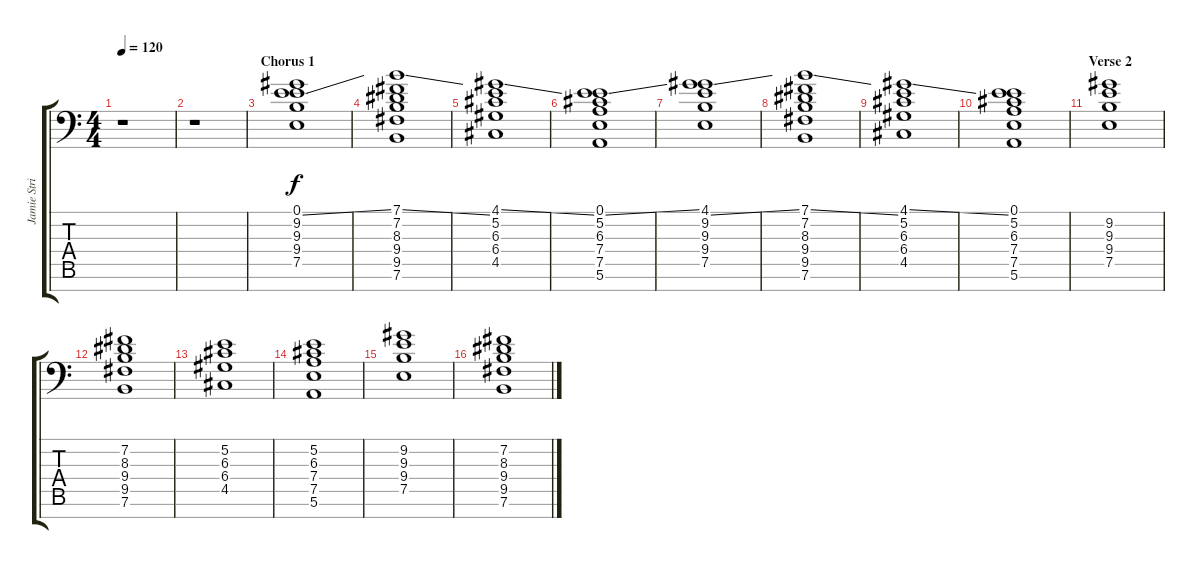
\track ("Jamie Strings" "Jamie Stri") {instrument synthstrings1}
\staff {score tabs}
\tuning (E4 B3 G3 D3 A2 E2 E1) {hide}
\ts (4 4)
\tempo 120
\clef f4
\ks c
r.1{dy f} |
r.1 |
\section ("" "Chorus 1")
(0.1{ss} 9.2 9.3 9.4 7.5).1 |
(7.1{ss} 7.2 8.3 9.4 9.5 7.6).1 |
(4.1{ss} 5.2 6.3 6.4 4.5).1 |
(0.1{ss} 5.2 6.3 7.4 7.5 5.6).1 |
(4.1{ss} 9.2 9.3 9.4 7.5).1 |
(7.1{ss} 7.2 8.3 9.4 9.5 7.6).1 |
(4.1{ss} 5.2 6.3 6.4 4.5).1 |
(0.1 5.2 6.3 7.4 7.5 5.6).1 |
\section ("" "Verse 2")
(9.2 9.3 9.4 7.5).1 |
(7.2 8.3 9.4 9.5 7.6).1 |
(5.2 6.3 6.4 4.5).1 |
(5.2 6.3 7.4 7.5 5.6).1 |
(9.2 9.3 9.4 7.5).1 |
(7.2 8.3 9.4 9.5 7.6).1
